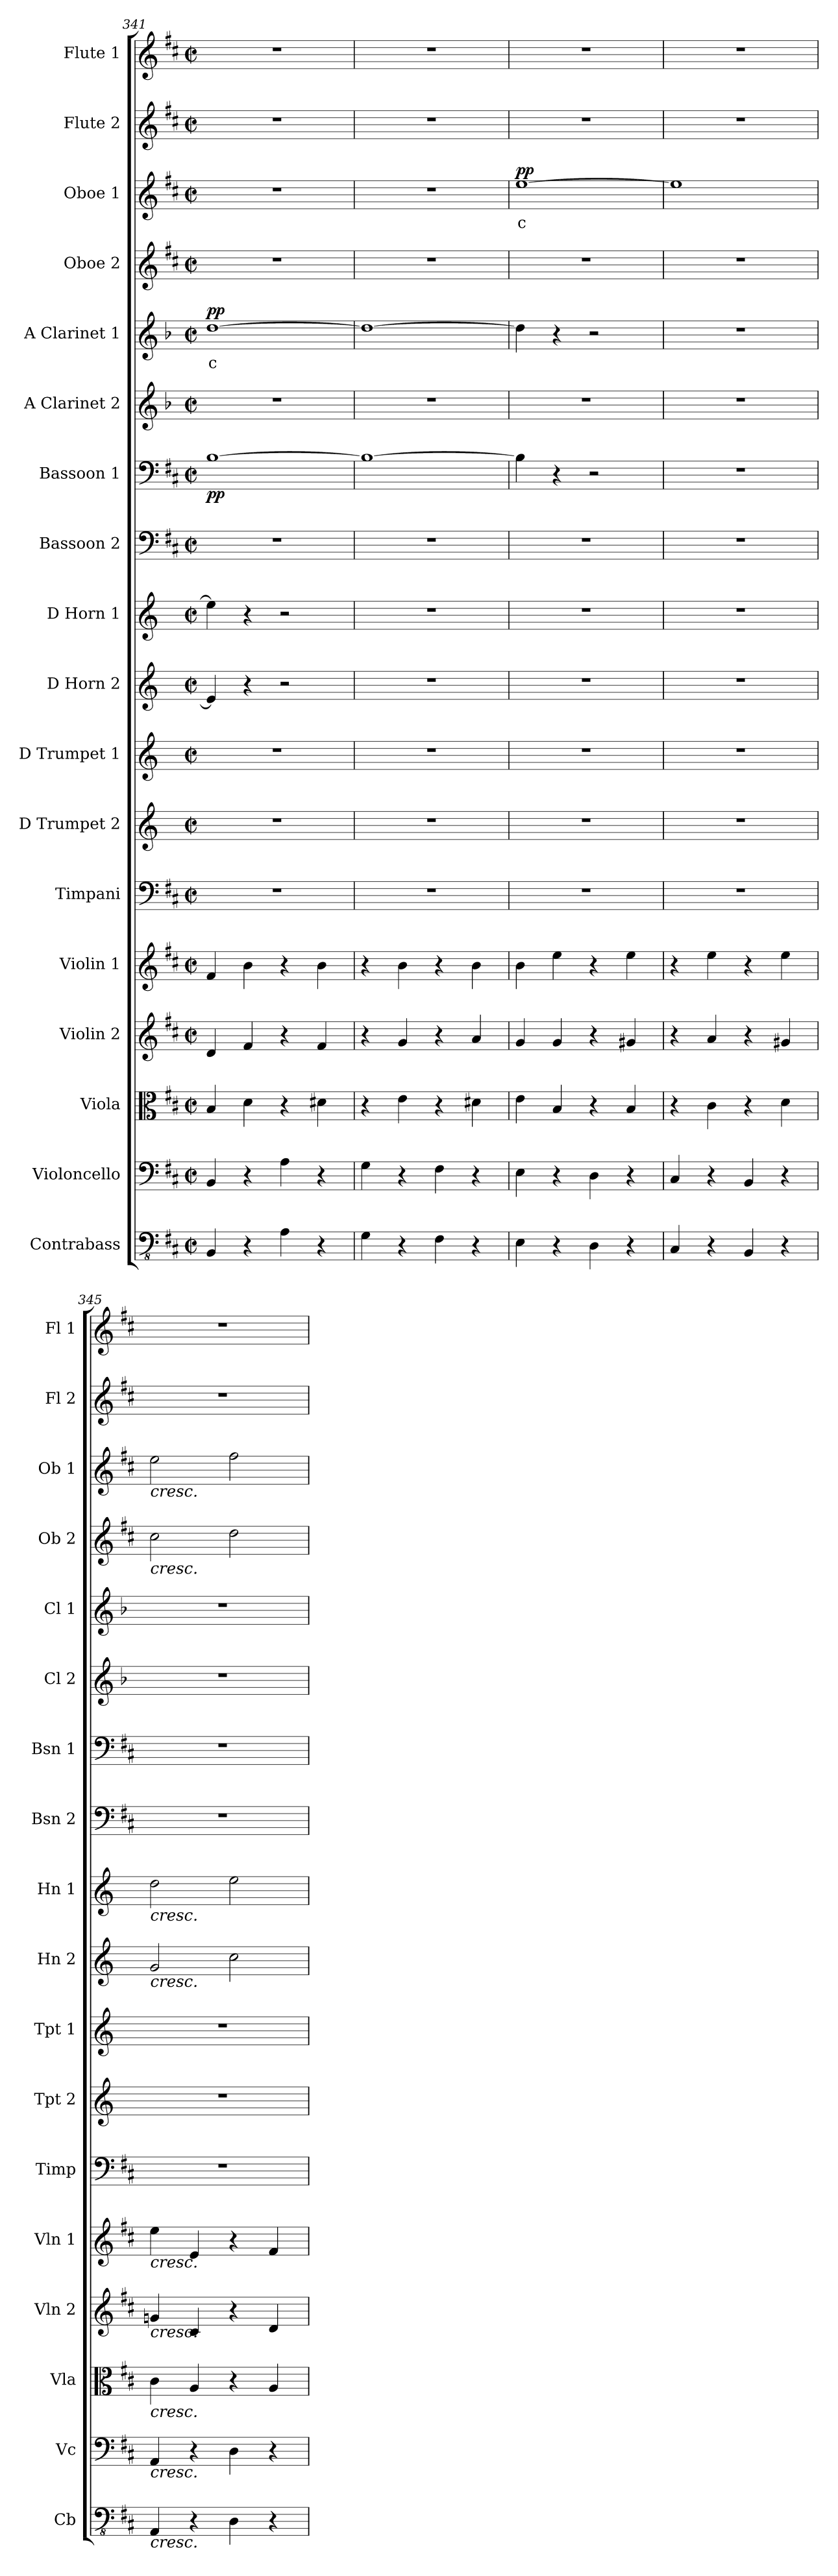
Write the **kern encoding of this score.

**kern	**kern	**kern	**kern	**kern	**kern	**kern	**kern	**kern	**kern	**kern	**kern	**dynam	**kern	**kern	**text	**dynam	**kern	**kern	**text	**dynam	**kern	**kern
*part18	*part17	*part16	*part15	*part14	*part13	*part12	*part11	*part10	*part9	*part8	*part7	*part7	*part6	*part5	*part5	*part5	*part4	*part3	*part3	*part3	*part2	*part1
*staff18	*staff17	*staff16	*staff15	*staff14	*staff13	*staff12	*staff11	*staff10	*staff9	*staff8	*staff7	*staff7	*staff6	*staff5	*staff5	*staff5	*staff4	*staff3	*staff3	*staff3	*staff2	*staff1
*I"Contrabass	*I"Violoncello	*I"Viola	*I"Violin 2	*I"Violin 1	*I"Timpani	*I"D Trumpet 2	*I"D Trumpet 1	*I"D Horn 2	*I"D Horn 1	*I"Bassoon 2	*I"Bassoon 1	*	*I"A Clarinet 2	*I"A Clarinet 1	*	*	*I"Oboe 2	*I"Oboe 1	*	*	*I"Flute 2	*I"Flute 1
*I'Cb	*I'Vc	*I'Vla	*I'Vln 2	*I'Vln 1	*I'Timp	*I'Tpt 2	*I'Tpt 1	*I'Hn 2	*I'Hn 1	*I'Bsn 2	*I'Bsn 1	*	*I'Cl 2	*I'Cl 1	*	*	*I'Ob 2	*I'Ob 1	*	*	*I'Fl 2	*I'Fl 1
*clefFv4	*clefF4	*clefC3	*clefG2	*clefG2	*clefF4	*clefG2	*clefG2	*clefG2	*clefG2	*clefF4	*clefF4	*	*clefG2	*clefG2	*	*	*clefG2	*clefG2	*	*	*clefG2	*clefG2
*	*	*	*	*	*	*ITrd-1c-2	*ITrd-1c-2	*ITrd6c10	*ITrd6c10	*	*	*	*ITrd2c3	*ITrd2c3	*	*	*	*	*	*	*	*
*k[f#c#]	*k[f#c#]	*k[f#c#]	*k[f#c#]	*k[f#c#]	*k[f#c#]	*k[f#c#]	*k[f#c#]	*k[f#c#]	*k[f#c#]	*k[f#c#]	*k[f#c#]	*	*k[f#c#]	*k[f#c#]	*	*	*k[f#c#]	*k[f#c#]	*	*	*k[f#c#]	*k[f#c#]
*M2/2	*M2/2	*M2/2	*M2/2	*M2/2	*M2/2	*M2/2	*M2/2	*M2/2	*M2/2	*M2/2	*M2/2	*	*M2/2	*M2/2	*	*	*M2/2	*M2/2	*	*	*M2/2	*M2/2
*met(c|)	*met(c|)	*met(c|)	*met(c|)	*met(c|)	*met(c|)	*met(c|)	*met(c|)	*met(c|)	*met(c|)	*met(c|)	*met(c|)	*	*met(c|)	*met(c|)	*	*	*met(c|)	*met(c|)	*	*	*met(c|)	*met(c|)
=341	=341	=341	=341	=341	=341	=341	=341	=341	=341	=341	=341	=341	=341	=341	=341	=341	=341	=341	=341	=341	=341	=341
!	!	!	!	!	!	!	!	!	!	!	!	!LO:DY:b	!	!	!LO:LY:b:color=#FF0000	!LO:DY:b	!	!	!	!	!	!
4BBB/	4BB/	4B/	4d/	4f#/	1r	1r	1r	4F#/]	4f#\]	1r	[1B	pp	1r	[1b	c	pp	1r	1r	.	.	1r	1r
4r	4r	4d\	4f#/	4b\	.	.	.	4r	4r	.	.	.	.	.	.	.	.	.	.	.	.	.
4AA\	4A\	4r	4r	4r	.	.	.	2r	2r	.	.	.	.	.	.	.	.	.	.	.	.	.
4r	4r	4d#X\	4f#/	4b\	.	.	.	.	.	.	.	.	.	.	.	.	.	.	.	.	.	.
=342	=342	=342	=342	=342	=342	=342	=342	=342	=342	=342	=342	=342	=342	=342	=342	=342	=342	=342	=342	=342	=342	=342
4GG\	4G\	4r	4r	4r	1r	1r	1r	1r	1r	1r	1B_	.	1r	1b_	.	.	1r	1r	.	.	1r	1r
4r	4r	4e\	4g/	4b\	.	.	.	.	.	.	.	.	.	.	.	.	.	.	.	.	.	.
4FF#\	4F#\	4r	4r	4r	.	.	.	.	.	.	.	.	.	.	.	.	.	.	.	.	.	.
4r	4r	4d#X\	4a/	4b\	.	.	.	.	.	.	.	.	.	.	.	.	.	.	.	.	.	.
=343	=343	=343	=343	=343	=343	=343	=343	=343	=343	=343	=343	=343	=343	=343	=343	=343	=343	=343	=343	=343	=343	=343
!	!	!	!	!	!	!	!	!	!	!	!	!	!	!	!	!	!	!	!LO:LY:b:color=#FF0000	!LO:DY:b	!	!
4EE\	4E\	4e\	4g/	4b\	1r	1r	1r	1r	1r	1r	4B\]	.	1r	4b\]	.	.	1r	[1ee	c	pp	1r	1r
4r	4r	4B/	4g/	4ee\	.	.	.	.	.	.	4r	.	.	4r	.	.	.	.	.	.	.	.
4DD\	4D\	4r	4r	4r	.	.	.	.	.	.	2r	.	.	2r	.	.	.	.	.	.	.	.
4r	4r	4B/	4g#X/	4ee\	.	.	.	.	.	.	.	.	.	.	.	.	.	.	.	.	.	.
!!LO:PB:g=z
=344	=344	=344	=344	=344	=344	=344	=344	=344	=344	=344	=344	=344	=344	=344	=344	=344	=344	=344	=344	=344	=344	=344
4CC#/	4C#/	4r	4r	4r	1r	1r	1r	1r	1r	1r	1r	.	1r	1r	.	.	1r	1ee]	.	.	1r	1r
4r	4r	4c#\	4a/	4ee\	.	.	.	.	.	.	.	.	.	.	.	.	.	.	.	.	.	.
4BBB/	4BB/	4r	4r	4r	.	.	.	.	.	.	.	.	.	.	.	.	.	.	.	.	.	.
4r	4r	4d\	4g#X/	4ee\	.	.	.	.	.	.	.	.	.	.	.	.	.	.	.	.	.	.
=345	=345	=345	=345	=345	=345	=345	=345	=345	=345	=345	=345	=345	=345	=345	=345	=345	=345	=345	=345	=345	=345	=345
!	!	!	!	!	!	!	!	!	!	!	!	!	!	!	!	!	!	!LO:TX:b:i:t=cresc.	!	!	!	!
!	!	!	!	!	!	!	!	!	!	!	!	!	!	!	!	!	!LO:TX:b:i:t=cresc.	!	!	!	!	!
!	!	!	!	!	!	!	!	!	!LO:TX:b:i:t=cresc.	!	!	!	!	!	!	!	!	!	!	!	!	!
!	!	!	!	!	!	!	!	!LO:TX:b:i:t=cresc.	!	!	!	!	!	!	!	!	!	!	!	!	!	!
!	!	!	!	!LO:TX:b:i:t=cresc.	!	!	!	!	!	!	!	!	!	!	!	!	!	!	!	!	!	!
!	!	!	!LO:TX:b:i:t=cresc.	!	!	!	!	!	!	!	!	!	!	!	!	!	!	!	!	!	!	!
!	!	!LO:TX:b:i:t=cresc.	!	!	!	!	!	!	!	!	!	!	!	!	!	!	!	!	!	!	!	!
!	!LO:TX:b:i:t=cresc.	!	!	!	!	!	!	!	!	!	!	!	!	!	!	!	!	!	!	!	!	!
!LO:TX:b:i:t=cresc.	!	!	!	!	!	!	!	!	!	!	!	!	!	!	!	!	!	!	!	!	!	!
4AAA/	4AA/	4c#\	4gn/	4ee\	1r	1r	1r	2A/	2e\	1r	1r	.	1r	1r	.	.	2cc#\	2ee\	.	.	1r	1r
4r	4r	4A/	4c#/	4e/	.	.	.	.	.	.	.	.	.	.	.	.	.	.	.	.	.	.
4DD\	4D\	4r	4r	4r	.	.	.	2d\	2f#\	.	.	.	.	.	.	.	2dd\	2ff#\	.	.	.	.
4r	4r	4A/	4d/	4f#/	.	.	.	.	.	.	.	.	.	.	.	.	.	.	.	.	.	.
=	=	=	=	=	=	=	=	=	=	=	=	=	=	=	=	=	=	=	=	=	=	=
*-	*-	*-	*-	*-	*-	*-	*-	*-	*-	*-	*-	*-	*-	*-	*-	*-	*-	*-	*-	*-	*-	*-
